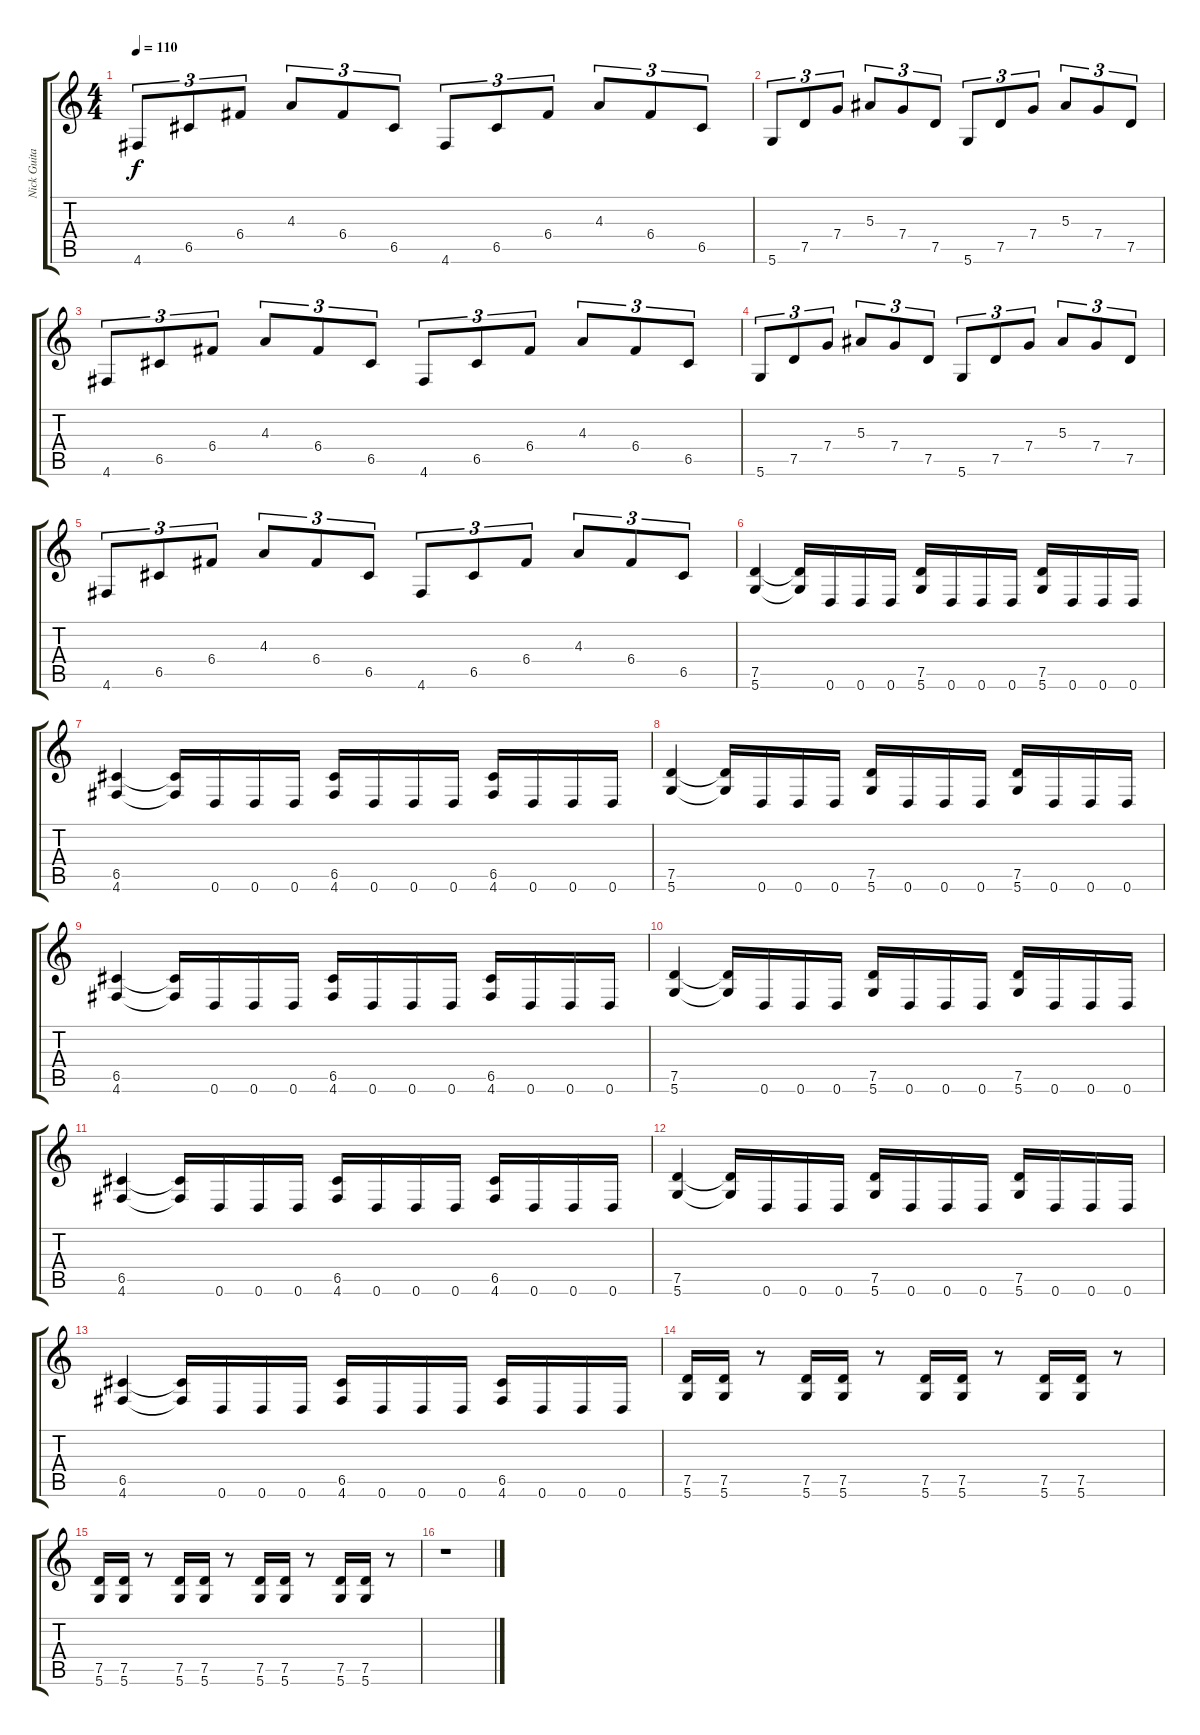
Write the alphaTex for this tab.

\track ("Nick Guitar 1" "Nick Guita") {instrument distortionguitar}
\staff {score tabs}
\tuning (D4 A3 F3 C3 G2 D2) {hide}
\ts (4 4)
\tempo 110
\clef g2
\ks c
4.6.8{tu (3 2) dy f} 6.5.8{tu (3 2)} 6.4.8{tu (3 2)} 4.3.8{tu (3 2)} 6.4.8{tu (3 2)} 6.5.8{tu (3 2)} 4.6.8{tu (3 2)} 6.5.8{tu (3 2)} 6.4.8{tu (3 2)} 4.3.8{tu (3 2)} 6.4.8{tu (3 2)} 6.5.8{tu (3 2)} |
5.6.8{tu (3 2)} 7.5.8{tu (3 2)} 7.4.8{tu (3 2)} 5.3.8{tu (3 2)} 7.4.8{tu (3 2)} 7.5.8{tu (3 2)} 5.6.8{tu (3 2)} 7.5.8{tu (3 2)} 7.4.8{tu (3 2)} 5.3.8{tu (3 2)} 7.4.8{tu (3 2)} 7.5.8{tu (3 2)} |
4.6.8{tu (3 2)} 6.5.8{tu (3 2)} 6.4.8{tu (3 2)} 4.3.8{tu (3 2)} 6.4.8{tu (3 2)} 6.5.8{tu (3 2)} 4.6.8{tu (3 2)} 6.5.8{tu (3 2)} 6.4.8{tu (3 2)} 4.3.8{tu (3 2)} 6.4.8{tu (3 2)} 6.5.8{tu (3 2)} |
5.6.8{tu (3 2)} 7.5.8{tu (3 2)} 7.4.8{tu (3 2)} 5.3.8{tu (3 2)} 7.4.8{tu (3 2)} 7.5.8{tu (3 2)} 5.6.8{tu (3 2)} 7.5.8{tu (3 2)} 7.4.8{tu (3 2)} 5.3.8{tu (3 2)} 7.4.8{tu (3 2)} 7.5.8{tu (3 2)} |
4.6.8{tu (3 2)} 6.5.8{tu (3 2)} 6.4.8{tu (3 2)} 4.3.8{tu (3 2)} 6.4.8{tu (3 2)} 6.5.8{tu (3 2)} 4.6.8{tu (3 2)} 6.5.8{tu (3 2)} 6.4.8{tu (3 2)} 4.3.8{tu (3 2)} 6.4.8{tu (3 2)} 6.5.8{tu (3 2)} |
(7.5 5.6).4 (7.5{t} 5.6{t}).16 0.6.16 0.6.16 0.6.16 (7.5 5.6).16 0.6.16 0.6.16 0.6.16 (7.5 5.6).16 0.6.16 0.6.16 0.6.16 |
(6.5 4.6).4 (6.5{t} 4.6{t}).16 0.6.16 0.6.16 0.6.16 (6.5 4.6).16 0.6.16 0.6.16 0.6.16 (6.5 4.6).16 0.6.16 0.6.16 0.6.16 |
(7.5 5.6).4 (7.5{t} 5.6{t}).16 0.6.16 0.6.16 0.6.16 (7.5 5.6).16 0.6.16 0.6.16 0.6.16 (7.5 5.6).16 0.6.16 0.6.16 0.6.16 |
(6.5 4.6).4 (6.5{t} 4.6{t}).16 0.6.16 0.6.16 0.6.16 (6.5 4.6).16 0.6.16 0.6.16 0.6.16 (6.5 4.6).16 0.6.16 0.6.16 0.6.16 |
(7.5 5.6).4 (7.5{t} 5.6{t}).16 0.6.16 0.6.16 0.6.16 (7.5 5.6).16 0.6.16 0.6.16 0.6.16 (7.5 5.6).16 0.6.16 0.6.16 0.6.16 |
(6.5 4.6).4 (6.5{t} 4.6{t}).16 0.6.16 0.6.16 0.6.16 (6.5 4.6).16 0.6.16 0.6.16 0.6.16 (6.5 4.6).16 0.6.16 0.6.16 0.6.16 |
(7.5 5.6).4 (7.5{t} 5.6{t}).16 0.6.16 0.6.16 0.6.16 (7.5 5.6).16 0.6.16 0.6.16 0.6.16 (7.5 5.6).16 0.6.16 0.6.16 0.6.16 |
(6.5 4.6).4 (6.5{t} 4.6{t}).16 0.6.16 0.6.16 0.6.16 (6.5 4.6).16 0.6.16 0.6.16 0.6.16 (6.5 4.6).16 0.6.16 0.6.16 0.6.16 |
(7.5 5.6).16 (7.5 5.6).16 r.8 (7.5 5.6).16 (7.5 5.6).16 r.8 (7.5 5.6).16 (7.5 5.6).16 r.8 (7.5 5.6).16 (7.5 5.6).16 r.8 |
(7.5 5.6).16 (7.5 5.6).16 r.8 (7.5 5.6).16 (7.5 5.6).16 r.8 (7.5 5.6).16 (7.5 5.6).16 r.8 (7.5 5.6).16 (7.5 5.6).16 r.8 |
r.1
